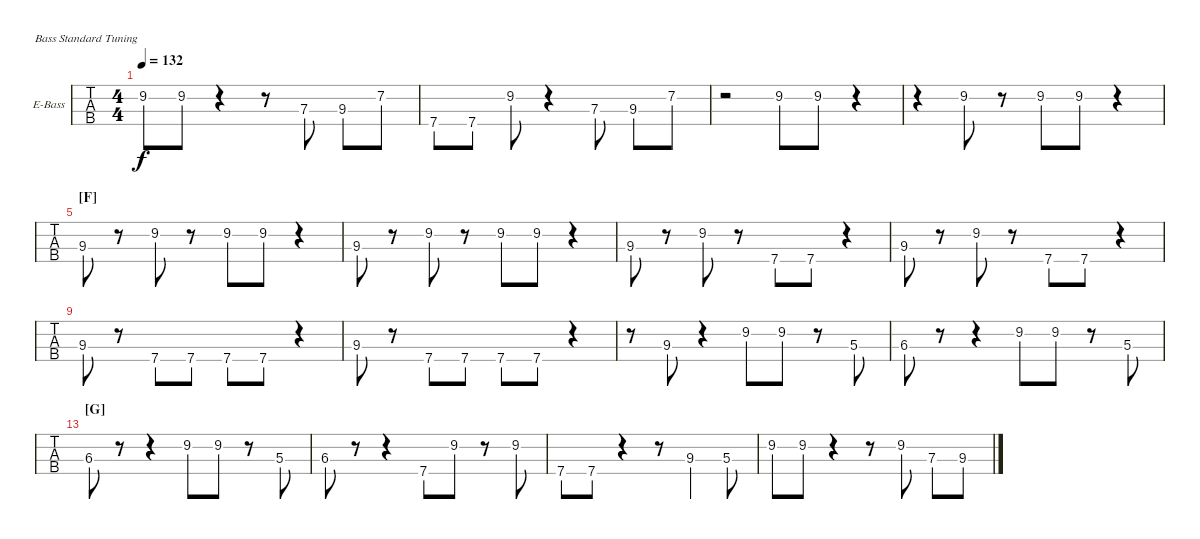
\bracketExtendMode nobrackets
\firstSystemTrackNameOrientation horizontal
\otherSystemsTrackNameOrientation horizontal
\defaultBarNumberDisplay FirstOfSystem
\track ("Bass" "E-Bass") {instrument electricbassfinger}
\staff {tabs}
\tuning (G2 D2 A1 E1)
\ts (4 4)
\tempo 132
\clef f4
\ks b
9.2.8{dy f} 9.2.8 r.4 r.8 7.3.8 9.3.8 7.2.8 |
7.4.8 7.4.8 9.2.8 r.4 7.3.8 9.3.8 7.2.8 |
r.2 9.2.8 9.2.8 r.4 |
r.4 9.2.8 r.8 9.2.8 9.2.8 r.4 |
\section ("F" "")
9.3.8 r.8 9.2.8 r.8 9.2.8 9.2.8 r.4 |
9.3.8 r.8 9.2.8 r.8 9.2.8 9.2.8 r.4 |
9.3.8 r.8 9.2.8 r.8 7.4.8 7.4.8 r.4 |
9.3.8 r.8 9.2.8 r.8 7.4.8 7.4.8 r.4 |
9.3.8 r.8 7.4.8 7.4.8 7.4.8 7.4.8 r.4 |
9.3.8 r.8 7.4.8 7.4.8 7.4.8 7.4.8 r.4 |
r.8 9.3.8 r.4 9.2.8 9.2.8 r.8 5.3.8 |
6.3.8 r.8 r.4 9.2.8 9.2.8 r.8 5.3.8 |
\section ("G" "")
6.3.8 r.8 r.4 9.2.8 9.2.8 r.8 5.3.8 |
6.3.8 r.8 r.4 7.4.8 9.2.8 r.8 9.2.8 |
7.4.8 7.4.8 r.4 r.8 9.3.4 5.3.8 |
9.2.8 9.2.8 r.4 r.8 9.2.8 7.3.8 9.3.8
